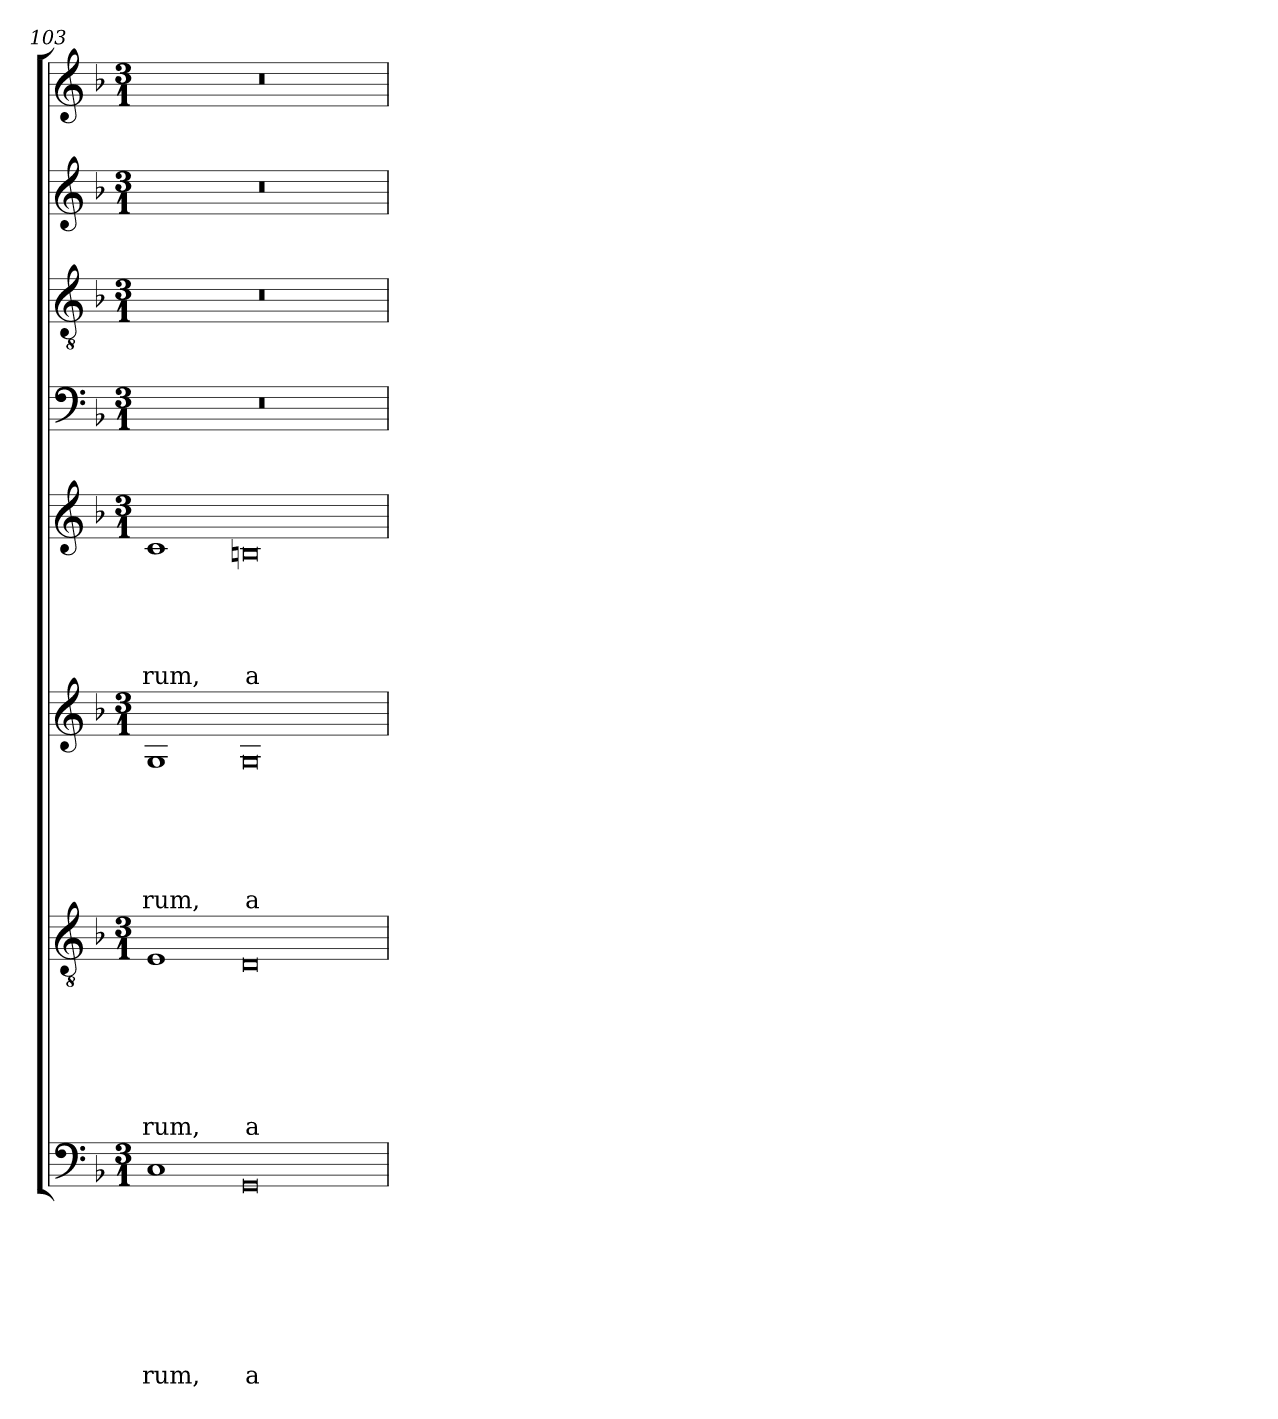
**kern	**text	**text	**text	**text	**text	**text	**text	**text	**kern	**text	**text	**text	**text	**text	**text	**text	**kern	**text	**text	**text	**text	**text	**text	**kern	**text	**text	**text	**text	**text	**kern	**kern	**kern	**kern
*part8	*part8	*part8	*part8	*part8	*part8	*part8	*part8	*part8	*part7	*part7	*part7	*part7	*part7	*part7	*part7	*part7	*part6	*part6	*part6	*part6	*part6	*part6	*part6	*part5	*part5	*part5	*part5	*part5	*part5	*part4	*part3	*part2	*part1
*staff8	*staff8	*staff8	*staff8	*staff8	*staff8	*staff8	*staff8	*staff8	*staff7	*staff7	*staff7	*staff7	*staff7	*staff7	*staff7	*staff7	*staff6	*staff6	*staff6	*staff6	*staff6	*staff6	*staff6	*staff5	*staff5	*staff5	*staff5	*staff5	*staff5	*staff4	*staff3	*staff2	*staff1
!!LO:LB:g=z
*clefF4	*	*	*	*	*	*	*	*	*clefGv2	*	*	*	*	*	*	*	*clefG2	*	*	*	*	*	*	*clefG2	*	*	*	*	*	*clefF4	*clefGv2	*clefG2	*clefG2
*k[b-]	*	*	*	*	*	*	*	*	*k[b-]	*	*	*	*	*	*	*	*k[b-]	*	*	*	*	*	*	*k[b-]	*	*	*	*	*	*k[b-]	*k[b-]	*k[b-]	*k[b-]
*F:	*	*	*	*	*	*	*	*	*F:	*	*	*	*	*	*	*	*F:	*	*	*	*	*	*	*F:	*	*	*	*	*	*F:	*F:	*F:	*F:
*M3/1	*	*	*	*	*	*	*	*	*M3/1	*	*	*	*	*	*	*	*M3/1	*	*	*	*	*	*	*M3/1	*	*	*	*	*	*M3/1	*M3/1	*M3/1	*M3/1
=103	=103	=103	=103	=103	=103	=103	=103	=103	=103	=103	=103	=103	=103	=103	=103	=103	=103	=103	=103	=103	=103	=103	=103	=103	=103	=103	=103	=103	=103	=103	=103	=103	=103
!	!	!	!	!	!	!	!	!LO:LY:b	!	!	!	!	!	!	!	!LO:LY:b	!	!	!	!	!	!	!LO:LY:b	!	!	!	!	!	!LO:LY:b	!	!	!	!
1C	.	.	.	.	.	.	.	rum,	1E	.	.	.	.	.	.	-rum,	1G	.	.	.	.	.	rum,	1c	.	.	.	.	rum,	0.r	0.r	0.r	0.r
!	!	!	!	!	!	!	!	!LO:LY:b	!	!	!	!	!	!	!	!LO:LY:b	!	!	!	!	!	!	!LO:LY:b	!	!	!	!	!	!LO:LY:b	!	!	!	!
0GG	.	.	.	.	.	.	.	a	0D	.	.	.	.	.	.	a-	0G	.	.	.	.	.	a-	0Bn	.	.	.	.	a	.	.	.	.
=	=	=	=	=	=	=	=	=	=	=	=	=	=	=	=	=	=	=	=	=	=	=	=	=	=	=	=	=	=	=	=	=	=
*-	*-	*-	*-	*-	*-	*-	*-	*-	*-	*-	*-	*-	*-	*-	*-	*-	*-	*-	*-	*-	*-	*-	*-	*-	*-	*-	*-	*-	*-	*-	*-	*-	*-
